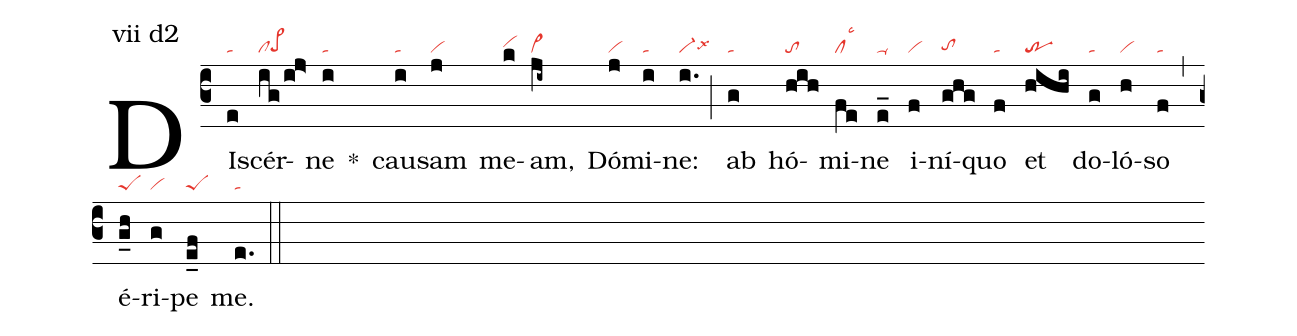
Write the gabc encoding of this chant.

annotation: vii d2;
nabc-lines: 1;
%%
(c3)
DI(e|ta)scér(ig/ij>|clpe>hg)ne(i|ta) *()
cau(i|ta)sam(j|vi) me(k|vihh)am,(ji~|vi>) Dó(j|vi)mi(i|ta)ne:(i.|vi-lsx6) (;)
ab(g|ta) hó(hih|to)mi(fe|cllsc3)ne(e_|ta-) i(f|vi)ní(ghg|tohg)quo(f|ta) et(hihi|tr) do(g|ta)ló(h|vi)so(f|ta) (,)
é(g_h|peS)ri(g|vi)pe(e_f|peS) me.(e.|ta) (::)
